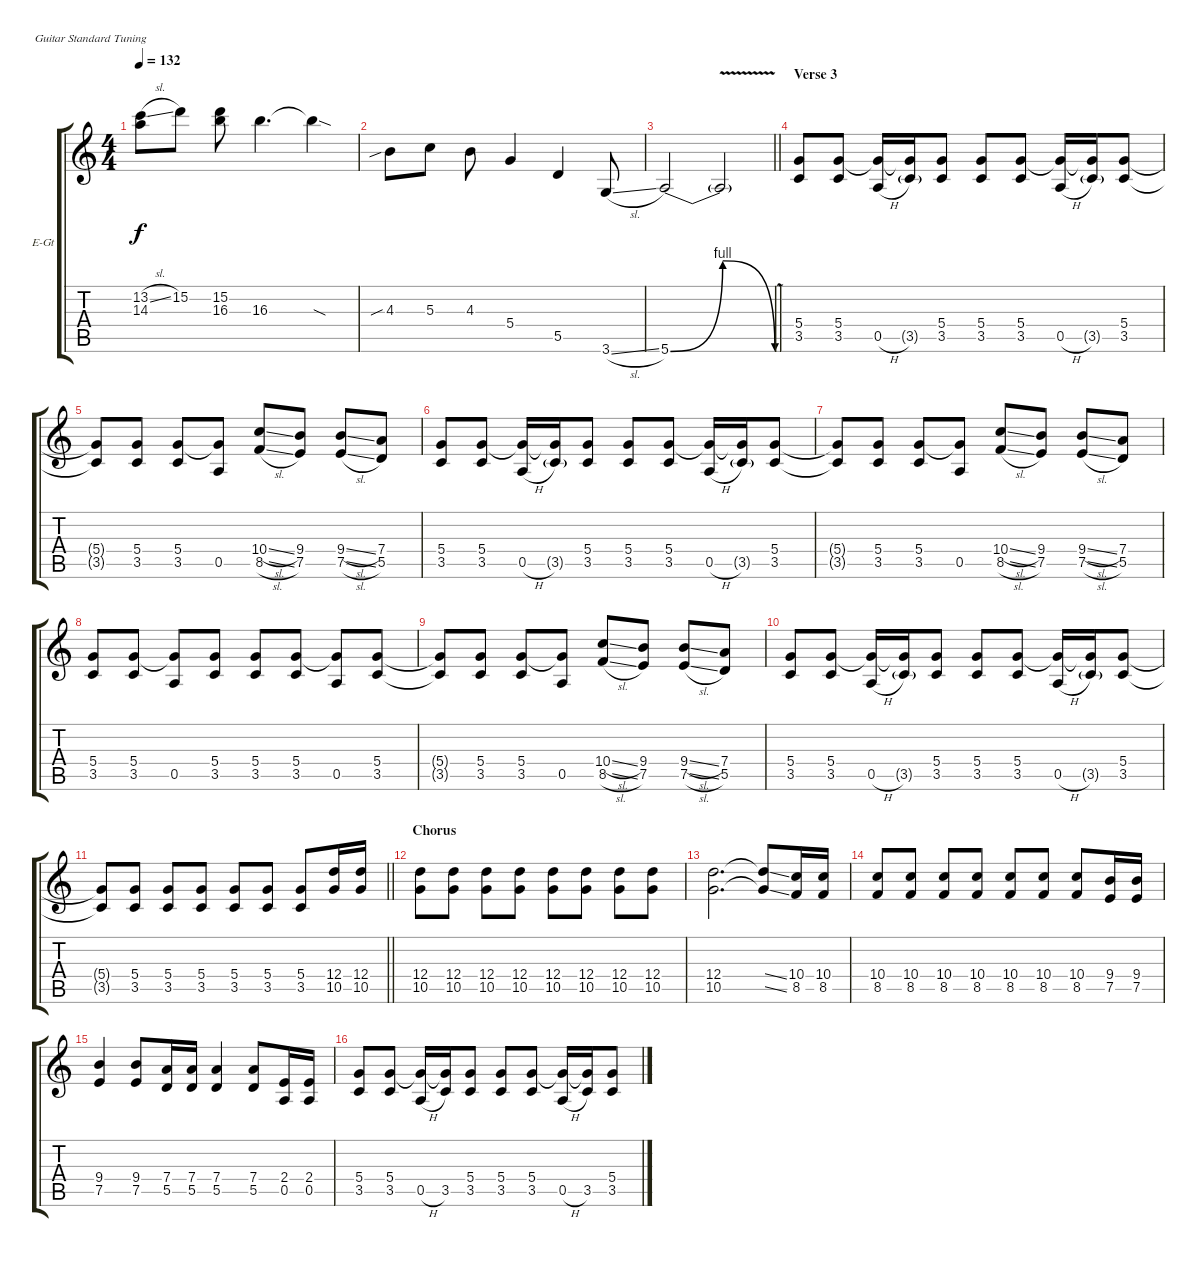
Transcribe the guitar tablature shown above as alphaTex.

\bracketExtendMode groupsimilarinstruments
\firstSystemTrackNameOrientation horizontal
\otherSystemsTrackNameOrientation horizontal
\track ("Guitar" "E-Gt") {instrument distortionguitar}
\staff {score tabs}
\tuning (E4 B3 G3 D3 A2 E2)
\ts (4 4)
\tempo 132
\clef g2
\ks c
(13.2{sl} 14.3).8{dy f} 15.2.8 (15.2 16.3).8 16.3.4{d} 16.3{sod t}.4 |
4.3{sib}.8 5.3.8 4.3.8 5.4.4 5.5.4 3.6{sl}.8 |
\barLineRight lightlight
5.6{be (bendrelease 0 0 30 4 30 4 60 0)}.2 5.6{v t}.2 |
\section ("" "Verse 3")
(5.4 3.5).8 (5.4 3.5).8 (0.5{h} 5.4{t}).16 (5.4{t} 3.5{g}).16 (5.4 3.5).8 (5.4 3.5).8 (5.4 3.5).8 (0.5{h} 5.4{t}).16 (5.4{t} 3.5{g}).16 (5.4 3.5).8 |
(5.4{t} 3.5{t}).8 (5.4 3.5).8 (5.4 3.5).8 (5.4{t} 0.5).8 (10.4{sl} 8.5{sl}).8 (9.4 7.5).8 (9.4{sl} 7.5{sl}).8 (7.4 5.5).8 |
(5.4 3.5).8 (5.4 3.5).8 (0.5{h} 5.4{t}).16 (5.4{t} 3.5{g}).16 (5.4 3.5).8 (5.4 3.5).8 (5.4 3.5).8 (0.5{h} 5.4{t}).16 (5.4{t} 3.5{g}).16 (5.4 3.5).8 |
(5.4{t} 3.5{t}).8 (5.4 3.5).8 (5.4 3.5).8 (5.4{t} 0.5).8 (10.4{sl} 8.5{sl}).8 (9.4 7.5).8 (9.4{sl} 7.5{sl}).8 (7.4 5.5).8 |
(5.4 3.5).8 (5.4 3.5).8 (5.4{t} 0.5).8 (5.4 3.5).8 (5.4 3.5).8 (5.4 3.5).8 (5.4{t} 0.5).8 (5.4 3.5).8 |
(5.4{t} 3.5{t}).8 (5.4 3.5).8 (5.4 3.5).8 (5.4{t} 0.5).8 (10.4{sl} 8.5{sl}).8 (9.4 7.5).8 (9.4{sl} 7.5{sl}).8 (7.4 5.5).8 |
(5.4 3.5).8 (5.4 3.5).8 (0.5{h} 5.4{t}).16 (5.4{t} 3.5{g}).16 (5.4 3.5).8 (5.4 3.5).8 (5.4 3.5).8 (5.4{t} 0.5{h}).16 (5.4{t} 3.5{g}).16 (5.4 3.5).8 |
\barLineRight lightlight
(5.4{t} 3.5{t}).8 (5.4 3.5).8 (5.4 3.5).8 (5.4 3.5).8 (5.4 3.5).8 (5.4 3.5).8 (5.4 3.5).8 (12.4 10.5).16 (12.4 10.5).16 |
\section ("" "Chorus")
(12.4 10.5).8 (12.4 10.5).8 (12.4 10.5).8 (12.4 10.5).8 (12.4 10.5).8 (12.4 10.5).8 (12.4 10.5).8 (12.4 10.5).8 |
(12.4 10.5).2{d} (12.4{ss t} 10.5{ss t}).8 (10.4 8.5).16 (10.4 8.5).16 |
(10.4 8.5).8 (10.4 8.5).8 (10.4 8.5).8 (10.4 8.5).8 (10.4 8.5).8 (10.4 8.5).8 (10.4 8.5).8 (9.4 7.5).16 (9.4 7.5).16 |
(9.4 7.5).4 (9.4 7.5).8 (7.4 5.5).16 (7.4 5.5).16 (7.4 5.5).4 (7.4 5.5).8 (2.4 0.5).16 (2.4 0.5).16 |
(5.4 3.5).8 (5.4 3.5).8 (0.5{h} 5.4{t}).16 (5.4{t} 3.5).16 (5.4 3.5).8 (5.4 3.5).8 (5.4 3.5).8 (0.5{h} 5.4{t}).16 (5.4{t} 3.5).16 (5.4 3.5).8
